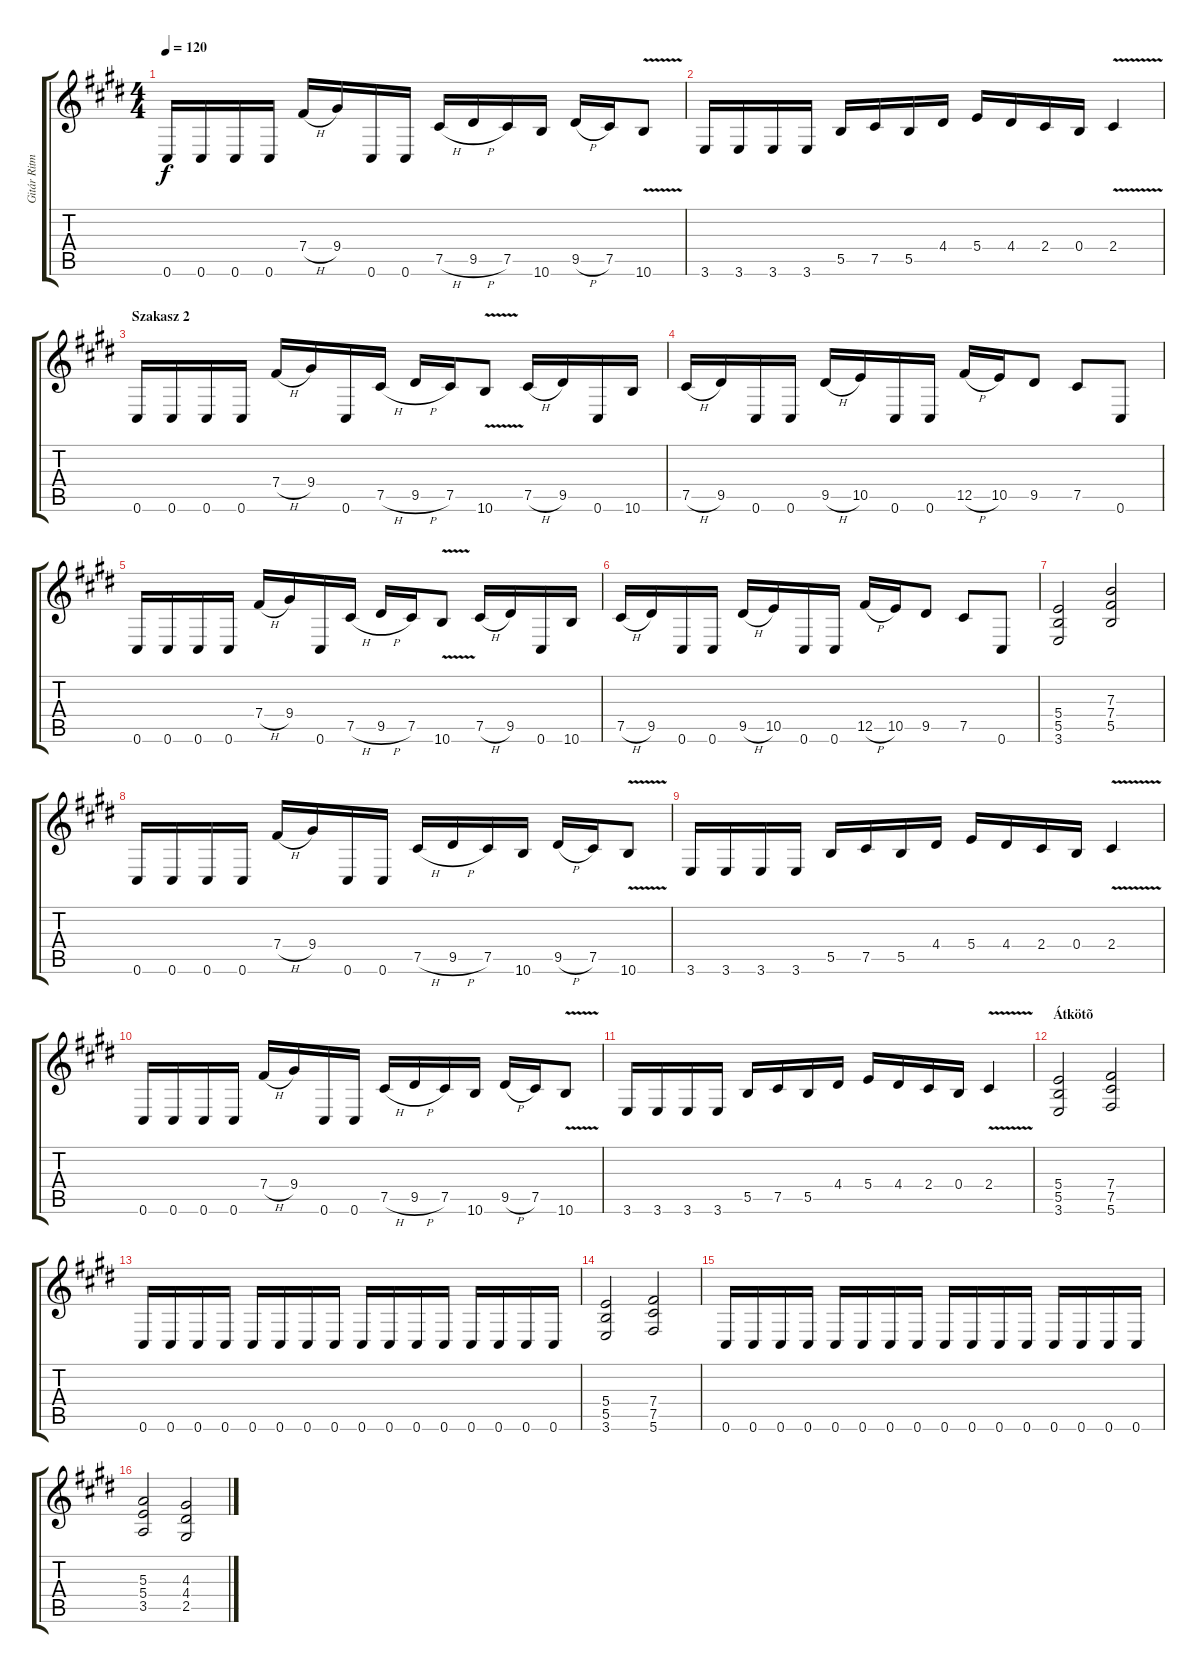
\track ("Gitár Ritm 1" "Gitár Ritm") {instrument distortionguitar}
\staff {score tabs}
\tuning (Db4 Ab3 E3 B2 Gb2 Db2) {hide}
\ts (4 4)
\tempo 120
\clef g2
\ks c#minor
0.6.16{dy f} 0.6.16 0.6.16 0.6.16 7.4{h}.16 9.4.16 0.6.16 0.6.16 7.5{h}.16 9.5{h}.16 7.5.16 10.6.16 9.5{h}.16 7.5.16 10.6{v}.8 |
3.6.16 3.6.16 3.6.16 3.6.16 5.5.16 7.5.16 5.5.16 4.4.16 5.4.16 4.4.16 2.4.16 0.4.16 2.4{v}.4 |
\section ("" "Szakasz 2")
0.6.16 0.6.16 0.6.16 0.6.16 7.4{h}.16 9.4.16 0.6.16 7.5{h}.16 9.5{h}.16 7.5.16 10.6{v}.8 7.5{h}.16 9.5.16 0.6.16 10.6.16 |
7.5{h}.16 9.5.16 0.6.16 0.6.16 9.5{h}.16 10.5.16 0.6.16 0.6.16 12.5{h}.16 10.5.16 9.5.8 7.5.8 0.6.8 |
0.6.16 0.6.16 0.6.16 0.6.16 7.4{h}.16 9.4.16 0.6.16 7.5{h}.16 9.5{h}.16 7.5.16 10.6{v}.8 7.5{h}.16 9.5.16 0.6.16 10.6.16 |
7.5{h}.16 9.5.16 0.6.16 0.6.16 9.5{h}.16 10.5.16 0.6.16 0.6.16 12.5{h}.16 10.5.16 9.5.8 7.5.8 0.6.8 |
(5.4 5.5 3.6).2 (7.3 7.4 5.5).2 |
0.6.16 0.6.16 0.6.16 0.6.16 7.4{h}.16 9.4.16 0.6.16 0.6.16 7.5{h}.16 9.5{h}.16 7.5.16 10.6.16 9.5{h}.16 7.5.16 10.6{v}.8 |
3.6.16 3.6.16 3.6.16 3.6.16 5.5.16 7.5.16 5.5.16 4.4.16 5.4.16 4.4.16 2.4.16 0.4.16 2.4{v}.4 |
0.6.16 0.6.16 0.6.16 0.6.16 7.4{h}.16 9.4.16 0.6.16 0.6.16 7.5{h}.16 9.5{h}.16 7.5.16 10.6.16 9.5{h}.16 7.5.16 10.6{v}.8 |
3.6.16 3.6.16 3.6.16 3.6.16 5.5.16 7.5.16 5.5.16 4.4.16 5.4.16 4.4.16 2.4.16 0.4.16 2.4{v}.4 |
\section ("" "Átkötõ")
(5.4 5.5 3.6).2 (7.4 7.5 5.6).2 |
0.6.16 0.6.16 0.6.16 0.6.16 0.6.16 0.6.16 0.6.16 0.6.16 0.6.16 0.6.16 0.6.16 0.6.16 0.6.16 0.6.16 0.6.16 0.6.16 |
(5.4 5.5 3.6).2 (7.4 7.5 5.6).2 |
0.6.16 0.6.16 0.6.16 0.6.16 0.6.16 0.6.16 0.6.16 0.6.16 0.6.16 0.6.16 0.6.16 0.6.16 0.6.16 0.6.16 0.6.16 0.6.16 |
(5.3 5.4 3.5).2 (4.3 4.4 2.5).2
